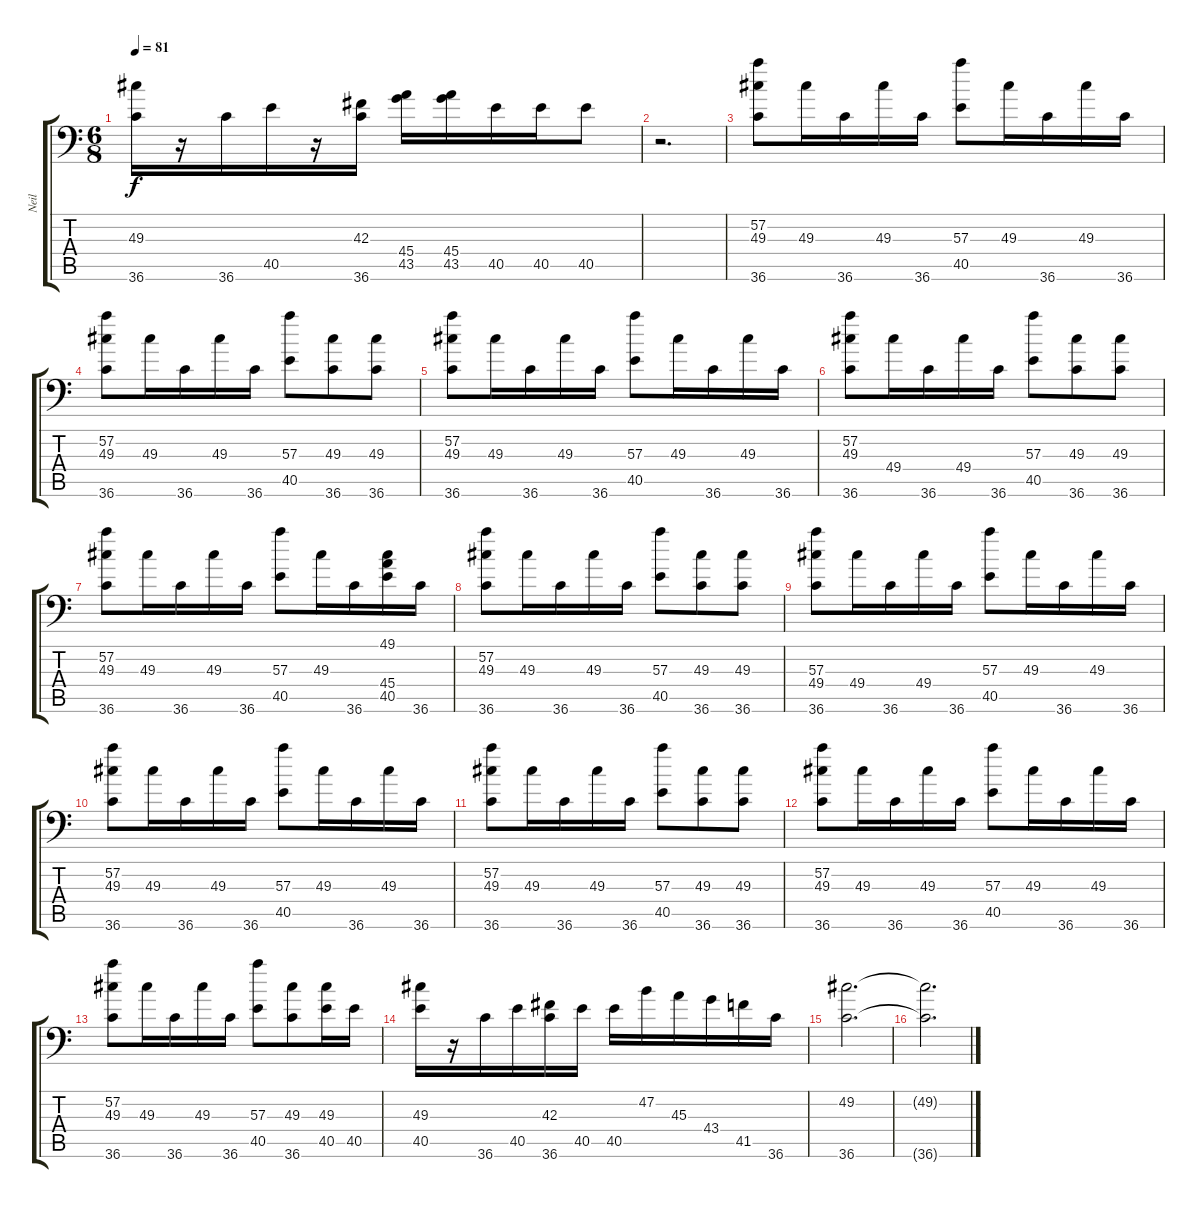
\track ("Neil" "Neil") {instrument acousticgrandpiano}
\staff {score tabs}
\tuning (C-1 C-1 C-1 C-1 C-1 C-1) {hide}
\ts (6 8)
\tempo 81
\clef f4
\ks c
(49.3 36.6).16{dy f} r.16 36.6.16 40.5.16 r.16 (42.3 36.6).16 (45.4 43.5).16 (45.4 43.5).16 40.5.16 40.5.16 40.5.8 |
r.2{d} |
(57.2 49.3 36.6).8 49.3.16 36.6.16 49.3.16 36.6.16 (57.3 40.5).8 49.3.16 36.6.16 49.3.16 36.6.16 |
(57.2 49.3 36.6).8 49.3.16 36.6.16 49.3.16 36.6.16 (57.3 40.5).8 (49.3 36.6).8 (49.3 36.6).8 |
(57.2 49.3 36.6).8 49.3.16 36.6.16 49.3.16 36.6.16 (57.3 40.5).8 49.3.16 36.6.16 49.3.16 36.6.16 |
(57.2 49.3 36.6).8 49.4.16 36.6.16 49.4.16 36.6.16 (57.3 40.5).8 (49.3 36.6).8 (49.3 36.6).8 |
(57.2 49.3 36.6).8 49.3.16 36.6.16 49.3.16 36.6.16 (57.3 40.5).8 49.3.16 36.6.16 (49.1 45.4 40.5).16 36.6.16 |
(57.2 49.3 36.6).8 49.3.16 36.6.16 49.3.16 36.6.16 (57.3 40.5).8 (49.3 36.6).8 (49.3 36.6).8 |
(57.3 49.4 36.6).8 49.4.16 36.6.16 49.4.16 36.6.16 (57.3 40.5).8 49.3.16 36.6.16 49.3.16 36.6.16 |
(57.2 49.3 36.6).8 49.3.16 36.6.16 49.3.16 36.6.16 (57.3 40.5).8 49.3.16 36.6.16 49.3.16 36.6.16 |
(57.2 49.3 36.6).8 49.3.16 36.6.16 49.3.16 36.6.16 (57.3 40.5).8 (49.3 36.6).8 (49.3 36.6).8 |
(57.2 49.3 36.6).8 49.3.16 36.6.16 49.3.16 36.6.16 (57.3 40.5).8 49.3.16 36.6.16 49.3.16 36.6.16 |
(57.2 49.3 36.6).8 49.3.16 36.6.16 49.3.16 36.6.16 (57.3 40.5).8 (49.3 36.6).8 (49.3 40.5).16 40.5.16 |
(49.3 40.5).16 r.16 36.6.16 40.5.16 (42.3 36.6).16 40.5.16 40.5.16 47.2.16 45.3.16 43.4.16 41.5.16 36.6.16 |
(49.2 36.6).2{d} |
(49.2{t} 36.6{t}).2{d}
